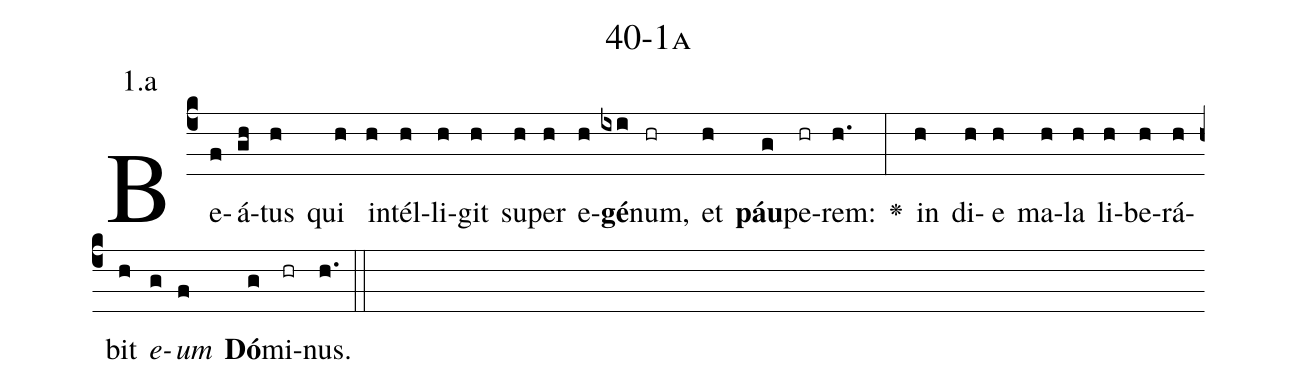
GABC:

name: 40-1a;
annotation: 1.a;
%%
(c4)Be(f)á(gh)tus(h) qui(h) in(h)tél(h)li(h)git(h) su(h)per(h) e(h)<b>gé</b>(ixi)num,(hr) et(h) <b>páu</b>(g)pe(hr)rem:(h.) <v>\greheightstar</v>(:) in(h) di(h)e(h) ma(h)la(h) li(h)be(h)rá(h)bit(h) <i>e</i>(g)<i>um</i>(f) <b>Dó</b>(g)mi(hr)nus.(h.) (::)


%E(h) u(h) o(g) u(f) a(g) e.(h.) (::)
